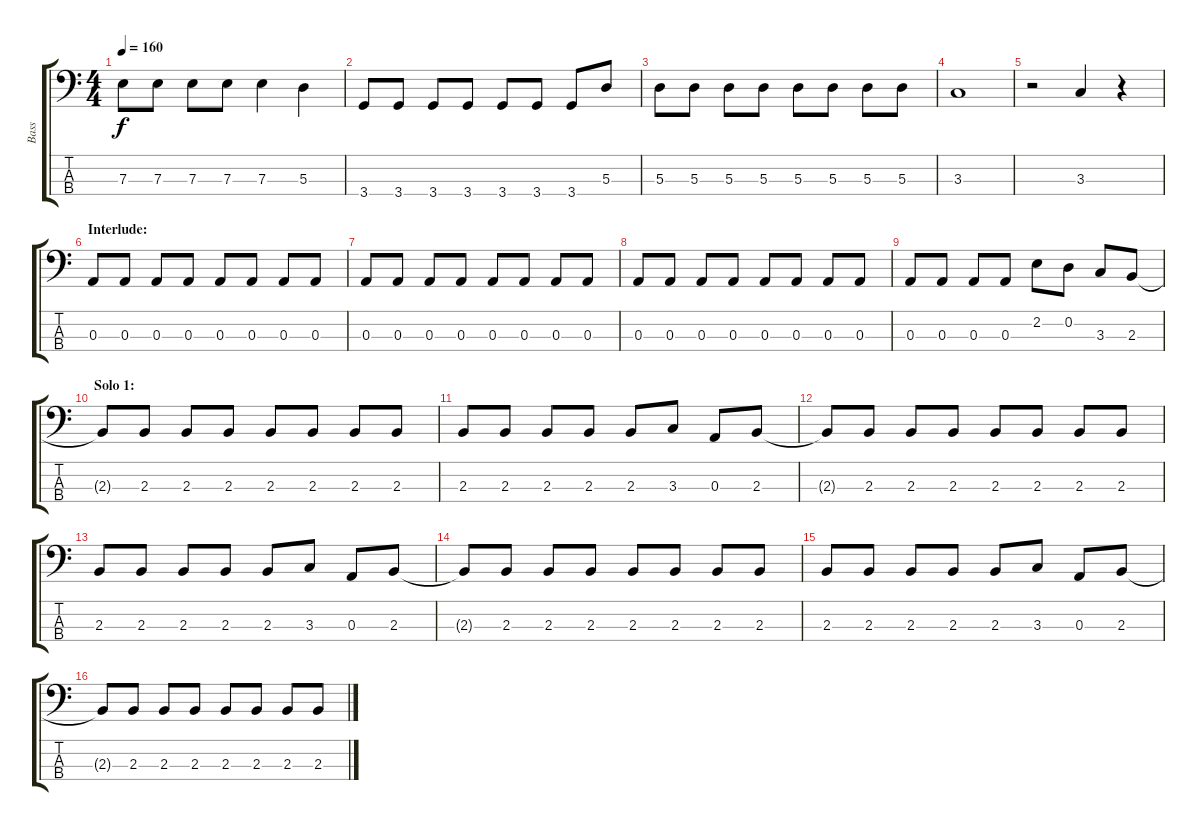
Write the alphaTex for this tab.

\track ("Bass" "Bass") {instrument electricbasspick}
\staff {score tabs}
\tuning (G2 D2 A1 E1) {hide}
\ts (4 4)
\tempo 160
\clef f4
\ks c
7.3.8{dy f} 7.3.8 7.3.8 7.3.8 7.3.4 5.3.4 |
3.4.8 3.4.8 3.4.8 3.4.8 3.4.8 3.4.8 3.4.8 5.3.8 |
5.3.8 5.3.8 5.3.8 5.3.8 5.3.8 5.3.8 5.3.8 5.3.8 |
3.3.1 |
r.2 3.3.4 r.4 |
\section ("" "Interlude:")
0.3.8 0.3.8 0.3.8 0.3.8 0.3.8 0.3.8 0.3.8 0.3.8 |
0.3.8 0.3.8 0.3.8 0.3.8 0.3.8 0.3.8 0.3.8 0.3.8 |
0.3.8 0.3.8 0.3.8 0.3.8 0.3.8 0.3.8 0.3.8 0.3.8 |
0.3.8 0.3.8 0.3.8 0.3.8 2.2.8 0.2.8 3.3.8 2.3.8 |
\section ("" "Solo 1:")
2.3{t}.8 2.3.8 2.3.8 2.3.8 2.3.8 2.3.8 2.3.8 2.3.8 |
2.3.8 2.3.8 2.3.8 2.3.8 2.3.8 3.3.8 0.3.8 2.3.8 |
2.3{t}.8 2.3.8 2.3.8 2.3.8 2.3.8 2.3.8 2.3.8 2.3.8 |
2.3.8 2.3.8 2.3.8 2.3.8 2.3.8 3.3.8 0.3.8 2.3.8 |
2.3{t}.8 2.3.8 2.3.8 2.3.8 2.3.8 2.3.8 2.3.8 2.3.8 |
2.3.8 2.3.8 2.3.8 2.3.8 2.3.8 3.3.8 0.3.8 2.3.8 |
2.3{t}.8 2.3.8 2.3.8 2.3.8 2.3.8 2.3.8 2.3.8 2.3.8
